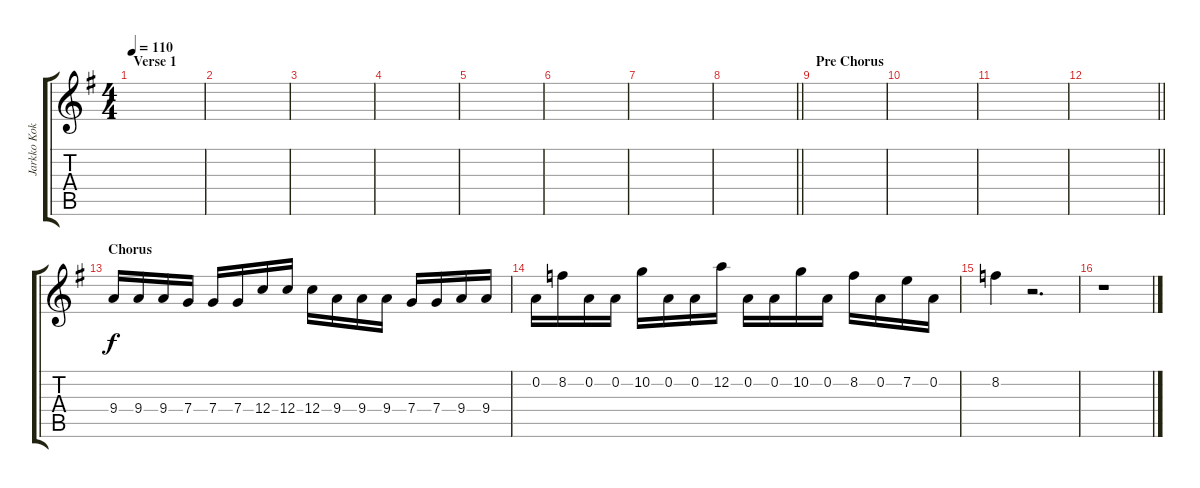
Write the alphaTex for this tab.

\track ("Jarkko Kokko (lead guitar)" "Jarkko Kok") {instrument distortionguitar}
\staff {score tabs}
\tuning (D4 A3 F3 C3 G2 D2) {hide}
\ts (4 4)
\section ("" "Verse 1")
\tempo 110
\clef g2
\ks eminor
|
|
|
|
|
|
|
\barLineRight lightlight
|
\section ("" "Pre Chorus")
|
|
|
\barLineRight lightlight
|
\section ("" "Chorus")
9.4.16 9.4.16 9.4.16 7.4.16 7.4.16 7.4.16 12.4.16 12.4.16 12.4.16 9.4.16 9.4.16 9.4.16 7.4.16 7.4.16 9.4.16 9.4.16 |
0.2.16 8.2.16 0.2.16 0.2.16 10.2.16 0.2.16 0.2.16 12.2.16 0.2.16 0.2.16 10.2.16 0.2.16 8.2.16 0.2.16 7.2.16 0.2.16 |
8.2.4 r.2{d} |
r.1
